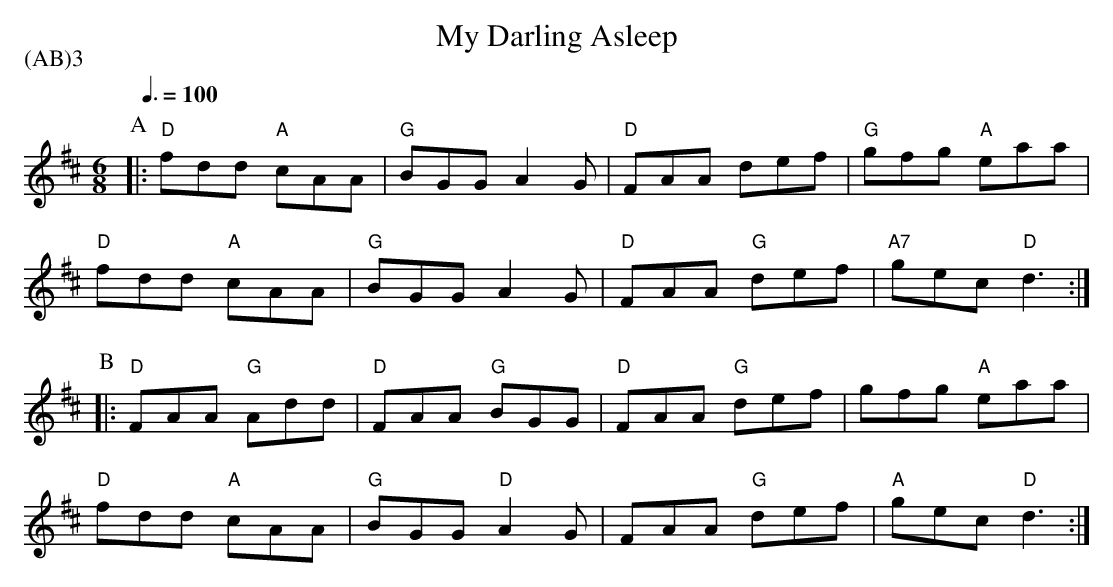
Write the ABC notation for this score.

X:1
T: My Darling Asleep
P:(AB)3
M: 6/8
L: 1/8
Q:3/8=100
K: Dmaj
[P:A]
|:"D"fdd "A"cAA|"G"BGG A2G|"D"FAA def|"G"gfg "A"eaa|
"D"fdd "A"cAA|"G"BGG A2G|"D"FAA "G"def|"A7"gec "D"d3:|
[P:B]|:"D"FAA "G"Add|"D"FAA "G"BGG|"D"FAA "G"def|gfg "A"eaa|
"D"fdd "A"cAA|"G"BGG "D"A2G|FAA "G"def|"A"gec "D"d3:|
